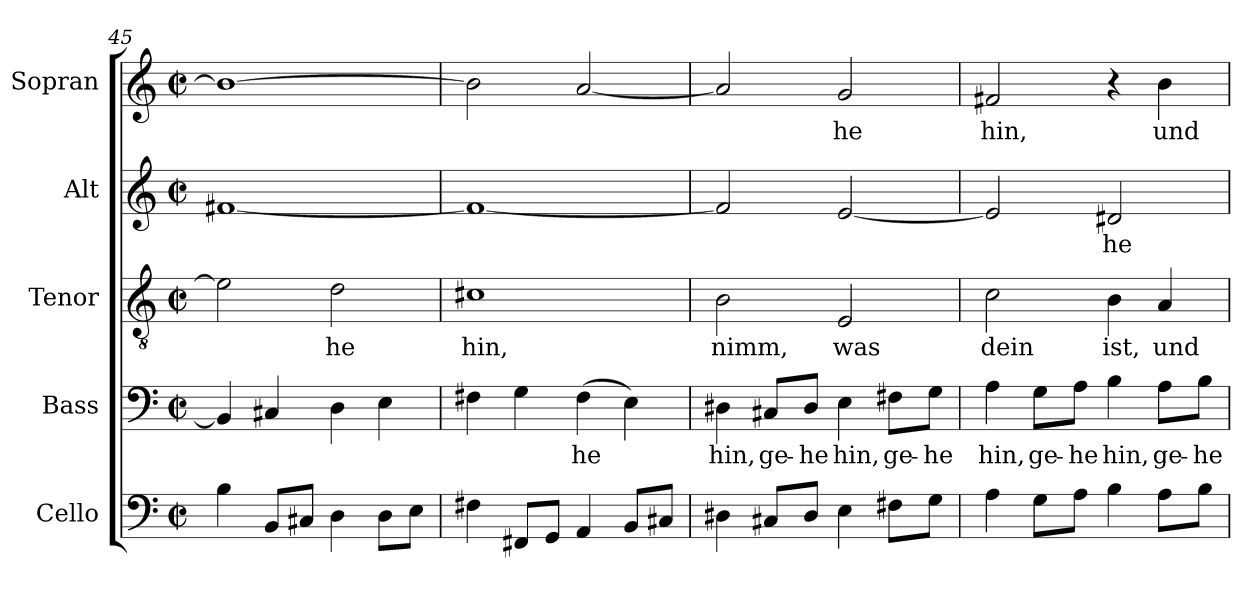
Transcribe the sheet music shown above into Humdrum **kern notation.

**kern	**kern	**text	**kern	**text	**kern	**text	**kern	**text
*part5	*part4	*part4	*part3	*part3	*part2	*part2	*part1	*part1
*staff5	*staff4	*staff4	*staff3	*staff3	*staff2	*staff2	*staff1	*staff1
*I"Cello	*I"Bass	*	*I"Tenor	*	*I"Alt	*	*I"Sopran	*
*	*I'B.	*	*I'T.	*	*I'A.	*	*I'S.	*
*clefF4	*clefF4	*	*clefGv2	*	*clefG2	*	*clefG2	*
*	*	*	*ITrd7c12	*	*	*	*	*
*k[]	*k[]	*	*k[]	*	*k[]	*	*k[]	*
*C:	*C:	*	*C:	*	*C:	*	*C:	*
*M2/2	*M2/2	*	*M2/2	*	*M2/2	*	*M2/2	*
*met(c|)	*met(c|)	*	*met(c|)	*	*met(c|)	*	*met(c|)	*
=45	=45	=45	=45	=45	=45	=45	=45	=45
4Bi\	4BBi/]	.	2Ei\]	.	[<1f#Xi	.	1bi_>	.
8BBi/L	4C#Xi/	.	.	.	.	.	.	.
8C#Xi/J	.	.	.	.	.	.	.	.
!	!	!	!	!LO:LY:b:color=#000000	!	!	!	!
4Di\	4Di\	.	2Di\	-he	.	.	.	.
8Di\L	4Ei\	.	.	.	.	.	.	.
8Ei\J	.	.	.	.	.	.	.	.
=46	=46	=46	=46	=46	=46	=46	=46	=46
!	!	!	!	!LO:LY:b:color=#000000	!	!	!	!
4F#Xi\	4F#Xi\	.	1C#Xi	hin,	1f#i_<	.	2bi\]	.
8FF#Xi/L	4Gi\	.	.	.	.	.	.	.
8GGi/J	.	.	.	.	.	.	.	.
!	!	!LO:LY:b:color=#000000	!	!	!	!	!	!
4AAi/	(4F#i\	-he	.	.	.	.	[<2ai/	.
8BBi/L	4Ei\)	.	.	.	.	.	.	.
8C#Xi/J	.	.	.	.	.	.	.	.
!!LO:PB:g=z
=47	=47	=47	=47	=47	=47	=47	=47	=47
!	!	!LO:LY:b:color=#000000	!	!	!	!	!	!
!	!	!	!	!LO:LY:b:color=#000000	!	!	!	!
4D#Xi\	4D#Xi\	hin,	2BBi\	nimm,	2f#i/]	.	2ai/]	.
!	!	!LO:LY:b:color=#000000	!	!	!	!	!	!
8C#Xi/L	8C#Xi/L	ge-	.	.	.	.	.	.
!	!	!LO:LY:b:color=#000000	!	!	!	!	!	!
8D#i/J	8D#i/J	-he	.	.	.	.	.	.
!	!	!LO:LY:b:color=#000000	!	!	!	!	!	!
!	!	!	!	!LO:LY:b:color=#000000	!	!	!	!
!	!	!	!	!	!	!	!	!LO:LY:b:color=#000000
4Ei\	4Ei\	hin,	2EEi/	was	[<2ei/	.	2gi/	-he
!	!	!LO:LY:b:color=#000000	!	!	!	!	!	!
8F#Xi\L	8F#Xi\L	ge-	.	.	.	.	.	.
!	!	!LO:LY:b:color=#000000	!	!	!	!	!	!
8Gi\J	8Gi\J	-he	.	.	.	.	.	.
=48	=48	=48	=48	=48	=48	=48	=48	=48
!	!	!LO:LY:b:color=#000000	!	!	!	!	!	!
!	!	!	!	!LO:LY:b:color=#000000	!	!	!	!
!	!	!	!	!	!	!	!	!LO:LY:b:color=#000000
4Ai\	4Ai\	hin,	2Ci\	dein	2ei/]	.	2f#Xi/	hin,
!	!	!LO:LY:b:color=#000000	!	!	!	!	!	!
8Gi\L	8Gi\L	ge-	.	.	.	.	.	.
!	!	!LO:LY:b:color=#000000	!	!	!	!	!	!
8Ai\J	8Ai\J	-he	.	.	.	.	.	.
!	!	!LO:LY:b:color=#000000	!	!	!	!	!	!
!	!	!	!	!LO:LY:b:color=#000000	!	!	!	!
!	!	!	!	!	!	!LO:LY:b:color=#000000	!	!
4Bi\	4Bi\	hin,	4BBi\	ist,	2d#Xi/	-he	4r	.
!	!	!LO:LY:b:color=#000000	!	!	!	!	!	!
!	!	!	!	!LO:LY:b:color=#000000	!	!	!	!
!	!	!	!	!	!	!	!	!LO:LY:b:color=#000000
8Ai\L	8Ai\L	ge-	4AAi/	und	.	.	4bi\	und
!	!	!LO:LY:b:color=#000000	!	!	!	!	!	!
8Bi\J	8Bi\J	-he	.	.	.	.	.	.
=	=	=	=	=	=	=	=	=
*-	*-	*-	*-	*-	*-	*-	*-	*-
